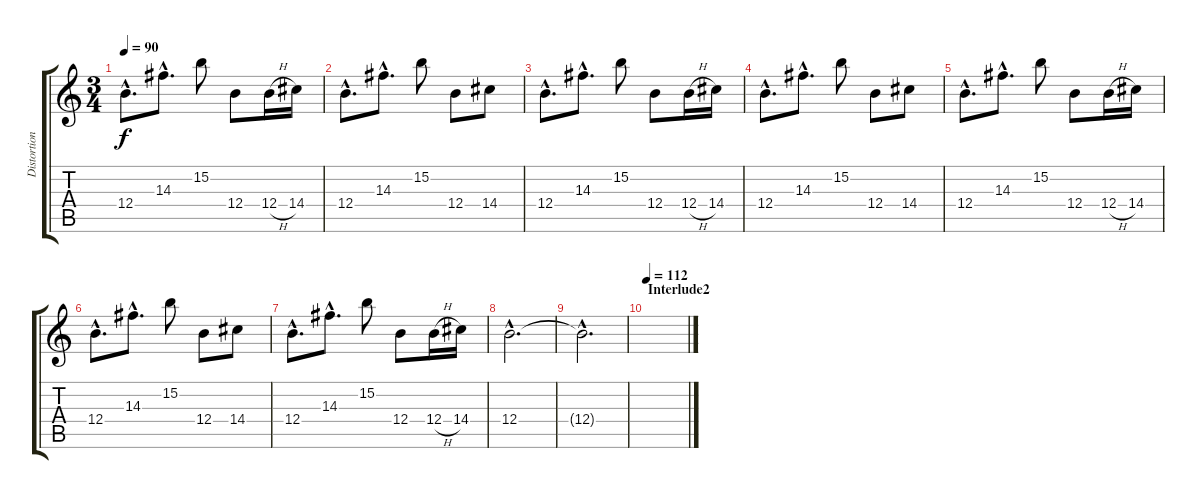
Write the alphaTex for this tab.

\track ("Distortion Guitar2" "Distortion") {instrument distortionguitar}
\staff {score tabs}
\tuning (Db4 Ab3 E3 B2 Gb2 B1) {hide}
\ts (3 4)
\tempo 90
\clef g2
\ks c
12.4{hac}.8{d dy f} 14.3{hac}.8{d} 15.2.8 12.4.8 12.4{h}.16 14.4.16 |
12.4{hac}.8{d} 14.3{hac}.8{d} 15.2.8 12.4.8 14.4.8 |
12.4{hac}.8{d} 14.3{hac}.8{d} 15.2.8 12.4.8 12.4{h}.16 14.4.16 |
12.4{hac}.8{d} 14.3{hac}.8{d} 15.2.8 12.4.8 14.4.8 |
12.4{hac}.8{d} 14.3{hac}.8{d} 15.2.8 12.4.8 12.4{h}.16 14.4.16 |
12.4{hac}.8{d} 14.3{hac}.8{d} 15.2.8 12.4.8 14.4.8 |
12.4{hac}.8{d} 14.3{hac}.8{d} 15.2.8 12.4.8 12.4{h}.16 14.4.16 |
12.4{hac}.2{d} |
12.4{hac t}.2{d} |
\section ("" "Interlude2")
\tempo 112
